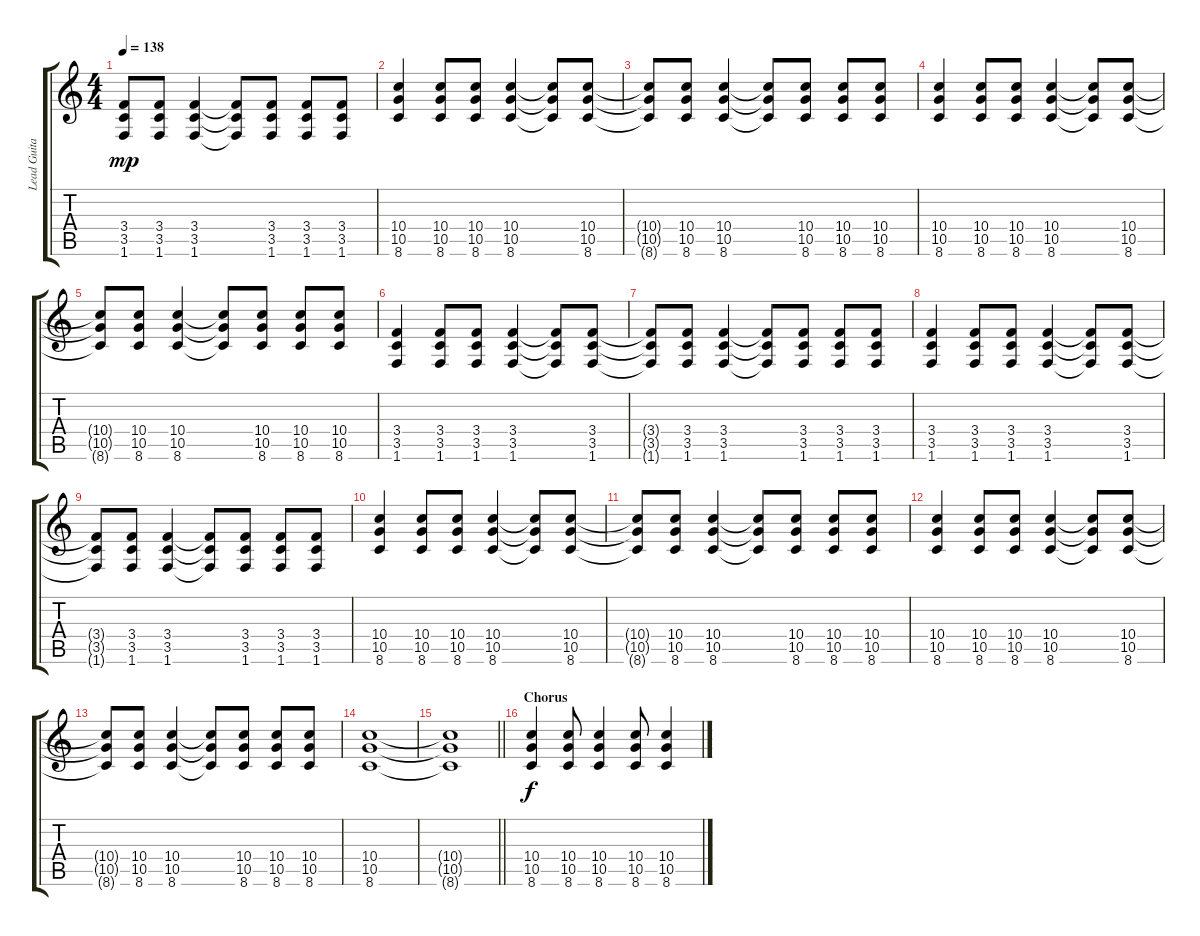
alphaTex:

\track ("Lead Guitar" "Lead Guita") {instrument electricguitarclean}
\staff {score tabs}
\tuning (E4 B3 G3 D3 A2 E2) {hide}
\ts (4 4)
\tempo 138
\clef g2
\ks c
(3.4{t} 3.5{t} 1.6{t}).8{dy mp} (3.4 3.5 1.6).8 (3.4 3.5 1.6).4 (3.4{t} 3.5{t} 1.6{t}).8 (3.4 3.5 1.6).8 (3.4 3.5 1.6).8 (3.4 3.5 1.6).8 |
(10.4 10.5 8.6).4 (10.4 10.5 8.6).8 (10.4 10.5 8.6).8 (10.4 10.5 8.6).4 (10.4{t} 10.5{t} 8.6{t}).8 (10.4 10.5 8.6).8 |
(10.4{t} 10.5{t} 8.6{t}).8 (10.4 10.5 8.6).8 (10.4 10.5 8.6).4 (10.4{t} 10.5{t} 8.6{t}).8 (10.4 10.5 8.6).8 (10.4 10.5 8.6).8 (10.4 10.5 8.6).8 |
(10.4 10.5 8.6).4 (10.4 10.5 8.6).8 (10.4 10.5 8.6).8 (10.4 10.5 8.6).4 (10.4{t} 10.5{t} 8.6{t}).8 (10.4 10.5 8.6).8 |
(10.4{t} 10.5{t} 8.6{t}).8 (10.4 10.5 8.6).8 (10.4 10.5 8.6).4 (10.4{t} 10.5{t} 8.6{t}).8 (10.4 10.5 8.6).8 (10.4 10.5 8.6).8 (10.4 10.5 8.6).8 |
(3.4 3.5 1.6).4 (3.4 3.5 1.6).8 (3.4 3.5 1.6).8 (3.4 3.5 1.6).4 (3.4{t} 3.5{t} 1.6{t}).8 (3.4 3.5 1.6).8 |
(3.4{t} 3.5{t} 1.6{t}).8 (3.4 3.5 1.6).8 (3.4 3.5 1.6).4 (3.4{t} 3.5{t} 1.6{t}).8 (3.4 3.5 1.6).8 (3.4 3.5 1.6).8 (3.4 3.5 1.6).8 |
(3.4 3.5 1.6).4 (3.4 3.5 1.6).8 (3.4 3.5 1.6).8 (3.4 3.5 1.6).4 (3.4{t} 3.5{t} 1.6{t}).8 (3.4 3.5 1.6).8 |
(3.4{t} 3.5{t} 1.6{t}).8 (3.4 3.5 1.6).8 (3.4 3.5 1.6).4 (3.4{t} 3.5{t} 1.6{t}).8 (3.4 3.5 1.6).8 (3.4 3.5 1.6).8 (3.4 3.5 1.6).8 |
(10.4 10.5 8.6).4 (10.4 10.5 8.6).8 (10.4 10.5 8.6).8 (10.4 10.5 8.6).4 (10.4{t} 10.5{t} 8.6{t}).8 (10.4 10.5 8.6).8 |
(10.4{t} 10.5{t} 8.6{t}).8 (10.4 10.5 8.6).8 (10.4 10.5 8.6).4 (10.4{t} 10.5{t} 8.6{t}).8 (10.4 10.5 8.6).8 (10.4 10.5 8.6).8 (10.4 10.5 8.6).8 |
(10.4 10.5 8.6).4 (10.4 10.5 8.6).8 (10.4 10.5 8.6).8 (10.4 10.5 8.6).4 (10.4{t} 10.5{t} 8.6{t}).8 (10.4 10.5 8.6).8 |
(10.4{t} 10.5{t} 8.6{t}).8 (10.4 10.5 8.6).8 (10.4 10.5 8.6).4 (10.4{t} 10.5{t} 8.6{t}).8 (10.4 10.5 8.6).8 (10.4 10.5 8.6).8 (10.4 10.5 8.6).8 |
(10.4 10.5 8.6).1 |
\barLineRight lightlight
(10.4{t} 10.5{t} 8.6{t}).1 |
\section ("" "Chorus")
(10.4 10.5 8.6).4{dy f instrument distortionguitar} (10.4 10.5 8.6).8 (10.4 10.5 8.6).4 (10.4 10.5 8.6).8 (10.4 10.5 8.6).4
